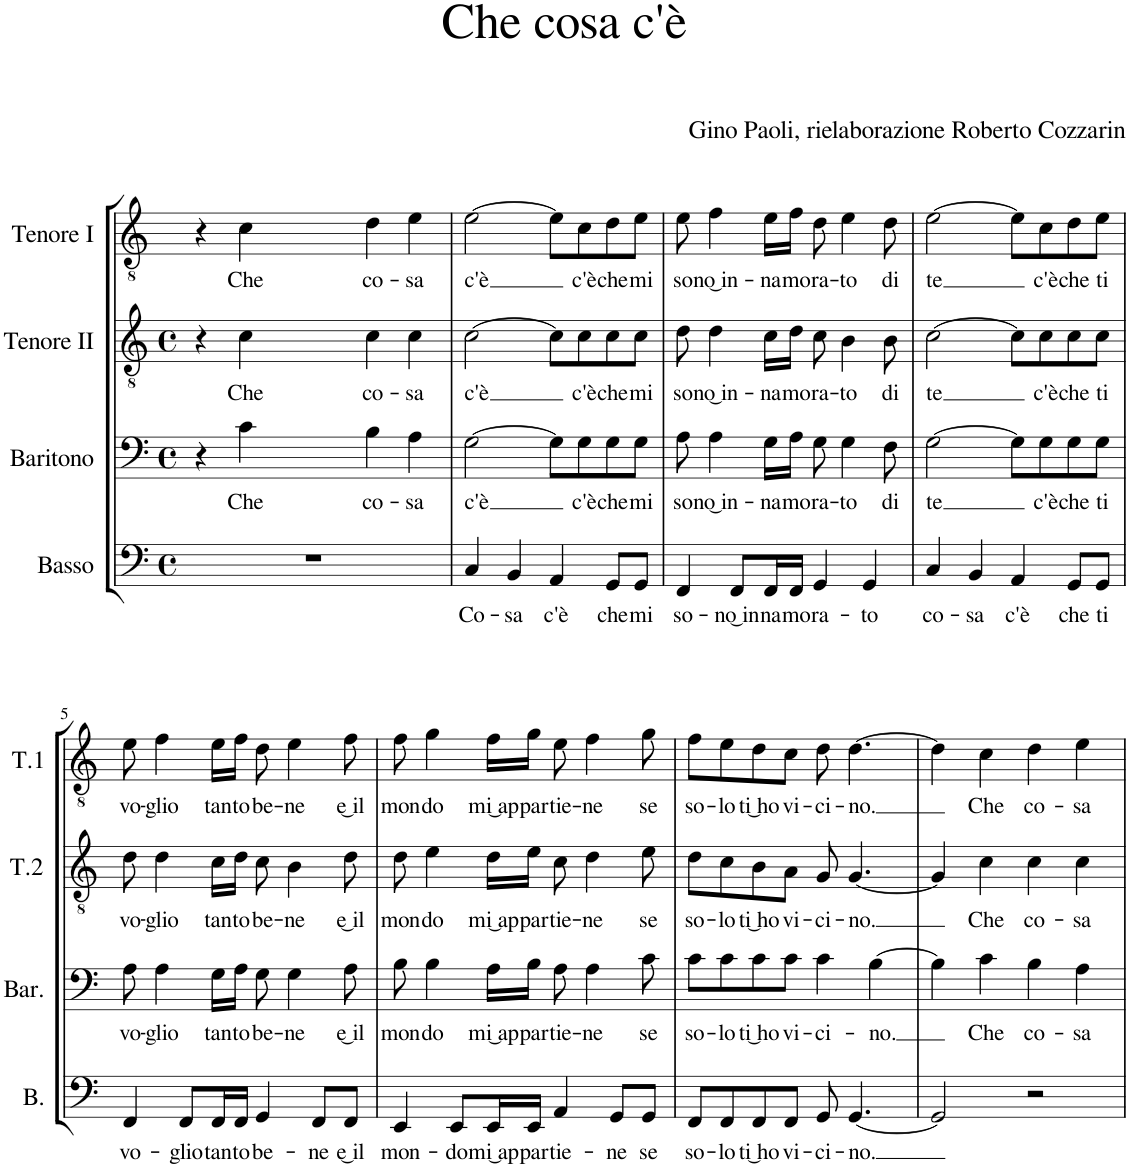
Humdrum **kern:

**kern	**text	**kern	**text	**kern	**text	**kern	**text
*part4	*part4	*part3	*part3	*part2	*part2	*part1	*part1
*staff4	*staff4	*staff3	*staff3	*staff2	*staff2	*staff1	*staff1
*I"Basso	*	*I"Baritono	*	*I"Tenore II	*	*I"Tenore I	*
*I'B.	*	*I'Bar.	*	*I'T.2	*	*I'T.1	*
*clefF4	*	*clefF4	*	*clefGv2	*	*clefGv2	*
*k[]	*	*k[]	*	*k[]	*	*k[]	*
*M4/4	*	*M4/4	*	*M4/4	*	*	*
*met(c)	*	*met(c)	*	*met(c)	*	*	*
=1	=1	=1	=1	=1	=1	=1	=1
1r	.	4r	.	4r	.	4r	.
!	!	!	!LO:LY:b	!	!LO:LY:b	!	!LO:LY:b
.	.	4c\	Che	4c\	Che	4c\	Che
!	!	!	!LO:LY:b	!	!LO:LY:b	!	!LO:LY:b
.	.	4B\	co-	4c\	co-	4d\	co-
!	!	!	!LO:LY:b	!	!LO:LY:b	!	!LO:LY:b
.	.	4A\	-sa	4c\	-sa	4e\	-sa
=2	=2	=2	=2	=2	=2	=2	=2
!	!LO:LY:b	!	!LO:LY:b	!	!LO:LY:b	!	!LO:LY:b
4C/	Co-	[2G\	c'è	[2c\	c'è	[2e\	c'è
!	!LO:LY:b	!	!	!	!	!	!
4BB/	-sa	.	.	.	.	.	.
!	!LO:LY:b	!	!	!	!	!	!
4AA/	c'è	8G\L]	.	8c\L]	.	8e\L]	.
!	!	!	!LO:LY:b	!	!LO:LY:b	!	!LO:LY:b
.	.	8G\	c'è	8c\	c'è	8c\	c'è
!	!LO:LY:b	!	!LO:LY:b	!	!LO:LY:b	!	!LO:LY:b
8GG/L	che	8G\	che	8c\	che	8d\	che
!	!LO:LY:b	!	!LO:LY:b	!	!LO:LY:b	!	!LO:LY:b
8GG/J	mi	8G\J	mi	8c\J	mi	8e\J	mi
=3	=3	=3	=3	=3	=3	=3	=3
!	!LO:LY:b	!	!LO:LY:b	!	!LO:LY:b	!	!LO:LY:b
4FF/	so-	8A\	so-	8d\	so-	8e\	so-
!	!	!	!LO:LY:b	!	!LO:LY:b	!	!LO:LY:b
.	.	4A\	-no͜ in-	4d\	-no͜ in-	4f\	-no͜ in-
!	!LO:LY:b	!	!	!	!	!	!
8FF/L	-no͜ in-	.	.	.	.	.	.
!	!LO:LY:b	!	!LO:LY:b	!	!LO:LY:b	!	!LO:LY:b
16FF/L	-na-	16G\LL	-na-	16c\LL	-na-	16e\LL	-na-
!	!LO:LY:b	!	!LO:LY:b	!	!LO:LY:b	!	!LO:LY:b
16FF/JJ	-mo-	16A\JJ	-mo-	16d\JJ	-mo-	16f\JJ	-mo-
!	!LO:LY:b	!	!LO:LY:b	!	!LO:LY:b	!	!LO:LY:b
4GG/	-ra-	8G\	-ra-	8c\	-ra-	8d\	-ra-
!	!	!	!LO:LY:b	!	!LO:LY:b	!	!LO:LY:b
.	.	4G\	-to	4B\	-to	4e\	-to
!	!LO:LY:b	!	!	!	!	!	!
4GG/	-to	.	.	.	.	.	.
!	!	!	!LO:LY:b	!	!LO:LY:b	!	!LO:LY:b
.	.	8F\	di	8B\	di	8d\	di
=4	=4	=4	=4	=4	=4	=4	=4
!	!LO:LY:b	!	!LO:LY:b	!	!LO:LY:b	!	!LO:LY:b
4C/	co-	[2G\	te	[2c\	te	[2e\	te
!	!LO:LY:b	!	!	!	!	!	!
4BB/	-sa	.	.	.	.	.	.
!	!LO:LY:b	!	!	!	!	!	!
4AA/	c'è	8G\L]	.	8c\L]	.	8e\L]	.
!	!	!	!LO:LY:b	!	!LO:LY:b	!	!LO:LY:b
.	.	8G\	c'è	8c\	c'è	8c\	c'è
!	!LO:LY:b	!	!LO:LY:b	!	!LO:LY:b	!	!LO:LY:b
8GG/L	che	8G\	che	8c\	che	8d\	che
!	!LO:LY:b	!	!LO:LY:b	!	!LO:LY:b	!	!LO:LY:b
8GG/J	ti	8G\J	ti	8c\J	ti	8e\J	ti
!!LO:LB:g=z
=5	=5	=5	=5	=5	=5	=5	=5
!	!LO:LY:b	!	!LO:LY:b	!	!LO:LY:b	!	!LO:LY:b
4FF/	vo-	8A\	vo-	8d\	vo-	8e\	vo-
!	!	!	!LO:LY:b	!	!LO:LY:b	!	!LO:LY:b
.	.	4A\	-glio	4d\	-glio	4f\	-glio
!	!LO:LY:b	!	!	!	!	!	!
8FF/L	-glio	.	.	.	.	.	.
!	!LO:LY:b	!	!LO:LY:b	!	!LO:LY:b	!	!LO:LY:b
16FF/L	tan-	16G\LL	tan-	16c\LL	tan-	16e\LL	tan-
!	!LO:LY:b	!	!LO:LY:b	!	!LO:LY:b	!	!LO:LY:b
16FF/JJ	-to	16A\JJ	-to	16d\JJ	-to	16f\JJ	-to
!	!LO:LY:b	!	!LO:LY:b	!	!LO:LY:b	!	!LO:LY:b
4GG/	be-	8G\	be-	8c\	be-	8d\	be-
!	!	!	!LO:LY:b	!	!LO:LY:b	!	!LO:LY:b
.	.	4G\	-ne	4B\	-ne	4e\	-ne
!	!LO:LY:b	!	!	!	!	!	!
8FF/L	-ne	.	.	.	.	.	.
!	!LO:LY:b	!	!LO:LY:b	!	!LO:LY:b	!	!LO:LY:b
8FF/J	e͜ il	8A\	e͜ il	8d\	e͜ il	8f\	e͜ il
=6	=6	=6	=6	=6	=6	=6	=6
!	!LO:LY:b	!	!LO:LY:b	!	!LO:LY:b	!	!LO:LY:b
4EE/	mon-	8B\	mon-	8d\	mon-	8f\	mon-
!	!	!	!LO:LY:b	!	!LO:LY:b	!	!LO:LY:b
.	.	4B\	-do	4e\	-do	4g\	-do
!	!LO:LY:b	!	!	!	!	!	!
8EE/L	-do	.	.	.	.	.	.
!	!LO:LY:b	!	!LO:LY:b	!	!LO:LY:b	!	!LO:LY:b
16EE/L	mi͜ ap-	16A\LL	mi͜ ap-	16d\LL	mi͜ ap-	16f\LL	mi͜ ap-
!	!LO:LY:b	!	!LO:LY:b	!	!LO:LY:b	!	!LO:LY:b
16EE/JJ	-par-	16B\JJ	-par-	16e\JJ	-par-	16g\JJ	-par-
!	!LO:LY:b	!	!LO:LY:b	!	!LO:LY:b	!	!LO:LY:b
4AA/	-tie-	8A\	-tie-	8c\	-tie-	8e\	-tie-
!	!	!	!LO:LY:b	!	!LO:LY:b	!	!LO:LY:b
.	.	4A\	-ne	4d\	-ne	4f\	-ne
!	!LO:LY:b	!	!	!	!	!	!
8GG/L	-ne	.	.	.	.	.	.
!	!LO:LY:b	!	!LO:LY:b	!	!LO:LY:b	!	!LO:LY:b
8GG/J	se	8c\	se	8e\	se	8g\	se
=7	=7	=7	=7	=7	=7	=7	=7
!	!LO:LY:b	!	!LO:LY:b	!	!LO:LY:b	!	!LO:LY:b
8FF/L	so-	8c\L	so-	8d\L	so-	8f\L	so-
!	!LO:LY:b	!	!LO:LY:b	!	!LO:LY:b	!	!LO:LY:b
8FF/	-lo	8c\	-lo	8c\	-lo	8e\	-lo
!	!LO:LY:b	!	!LO:LY:b	!	!LO:LY:b	!	!LO:LY:b
8FF/	ti͜ ho	8c\	ti͜ ho	8B\	ti͜ ho	8d\	ti͜ ho
!	!LO:LY:b	!	!LO:LY:b	!	!LO:LY:b	!	!LO:LY:b
8FF/J	vi-	8c\J	vi-	8A\J	vi-	8c\J	vi-
!	!LO:LY:b	!	!LO:LY:b	!	!LO:LY:b	!	!LO:LY:b
8GG/	-ci-	4c\	-ci-	8G/	-ci-	8d\	-ci-
!	!LO:LY:b	!	!	!	!LO:LY:b	!	!LO:LY:b
[4.GG/	-no.	.	.	[4.G/	-no.	[4.d\	-no.
!	!	!	!LO:LY:b	!	!	!	!
.	.	[4B\	-no.	.	.	.	.
=8	=8	=8	=8	=8	=8	=8	=8
2GG/]	.	4B\]	.	4G/]	.	4d\]	.
!	!	!	!LO:LY:b	!	!LO:LY:b	!	!LO:LY:b
.	.	4c\	Che	4c\	Che	4c\	Che
!	!	!	!LO:LY:b	!	!LO:LY:b	!	!LO:LY:b
2r	.	4B\	co-	4c\	co-	4d\	co-
!	!	!	!LO:LY:b	!	!LO:LY:b	!	!LO:LY:b
.	.	4A\	-sa	4c\	-sa	4e\	-sa
=	=	=	=	=	=	=	=
*-	*-	*-	*-	*-	*-	*-	*-
